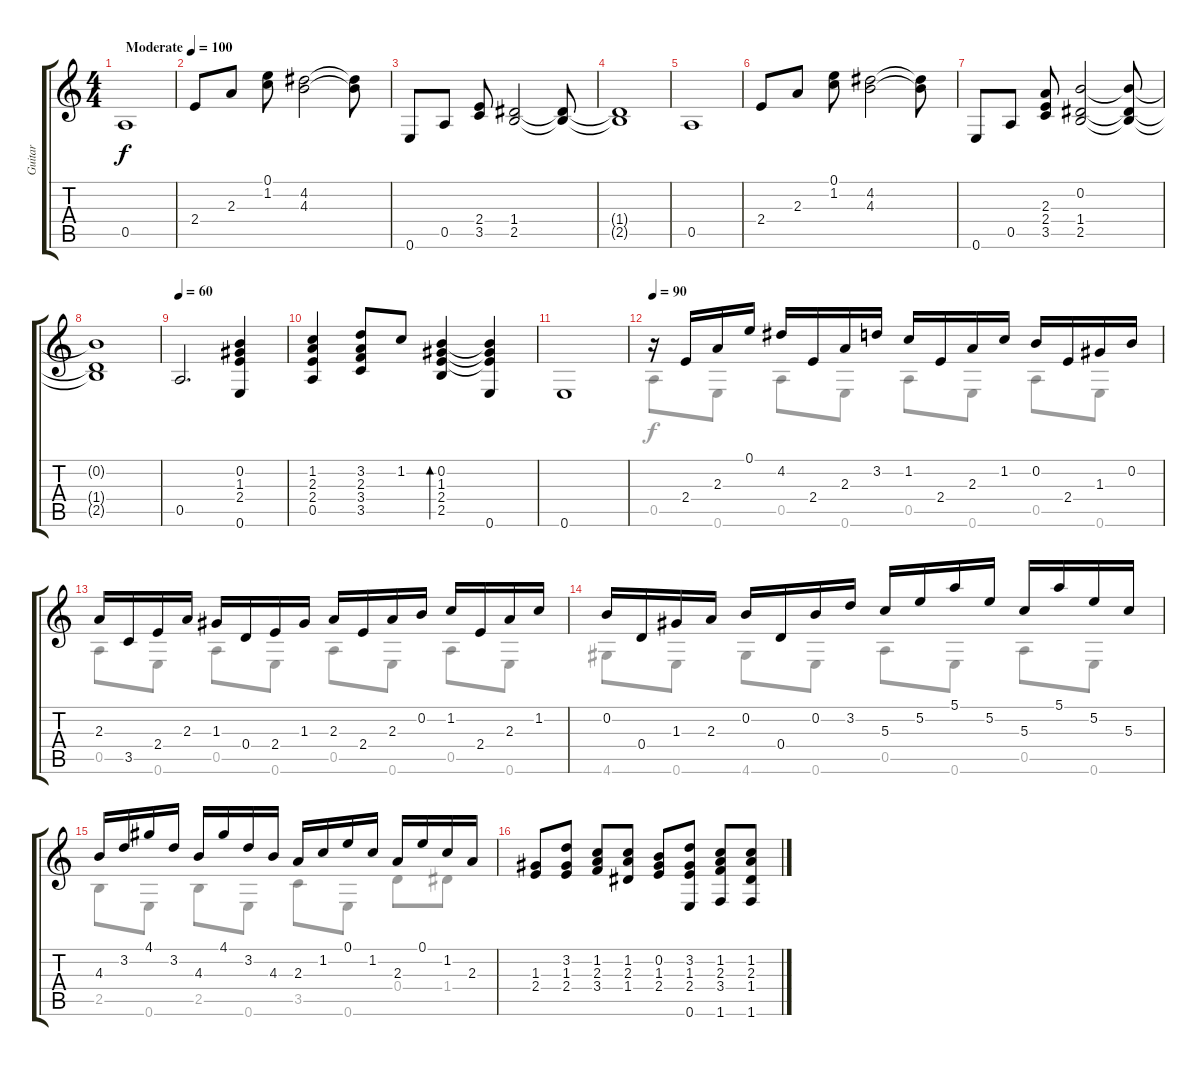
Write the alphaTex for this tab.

\track ("Guitar" "Guitar") {instrument acousticguitarnylon}
\staff {score tabs}
\tuning (E4 B3 G3 D3 A2 E2) {hide}
\voice
\ts (4 4)
\tempo (100 "Moderate")
\clef g2
\ks c
0.5.1{dy f instrument acousticguitarnylon} |
2.4.8 2.3.8 (0.1 1.2).8 (4.2 4.3).2 (4.2{t} 4.3{t}).8 |
0.6.8 0.5.8 (2.4 3.5).8 (1.4 2.5).2 (1.4{t} 2.5{t}).8 |
(1.4{t} 2.5{t}).1 |
0.5.1 |
2.4.8 2.3.8 (0.1 1.2).8 (4.2 4.3).2 (4.2{t} 4.3{t}).8 |
0.6.8 0.5.8 (2.3 2.4 3.5).8 (0.2 1.4 2.5).2 (0.2{t} 1.4{t} 2.5{t}).8 |
(0.2{t} 1.4{t} 2.5{t}).1 |
\tempo 60
0.5.2{d} (0.2 1.3 2.4 0.6).4 |
(1.2 2.3 2.4 0.5).4 (3.2 2.3 3.4 3.5).8 1.2.8 (0.2 1.3 2.4 2.5).4{bd 240} (0.2{t} 1.3{t} 2.4{t} 0.6).4 |
0.6.1 |
\tempo 90
r.16 2.4.16 2.3.16 0.1.16 4.2.16 2.4.16 2.3.16 3.2.16 1.2.16 2.4.16 2.3.16 1.2.16 0.2.16 2.4.16 1.3.16 0.2.16 |
2.3.16 3.5.16 2.4.16 2.3.16 1.3.16 0.4.16 2.4.16 1.3.16 2.3.16 2.4.16 2.3.16 0.2.16 1.2.16 2.4.16 2.3.16 1.2.16 |
0.2.16 0.4.16 1.3.16 2.3.16 0.2.16 0.4.16 0.2.16 3.2.16 5.3.16 5.2.16 5.1.16 5.2.16 5.3.16 5.1.16 5.2.16 5.3.16 |
4.3.16 3.2.16 4.1.16 3.2.16 4.3.16 4.1.16 3.2.16 4.3.16 2.3.16 1.2.16 0.1.16 1.2.16 2.3.16 0.1.16 1.2.16 2.3.16 |
(1.3 2.4).8 (3.2 1.3 2.4).8 (1.2 2.3 3.4).8 (1.2 2.3 1.4).8 (0.2 1.3 2.4).8 (3.2 1.3 2.4 0.6).8 (1.2 2.3 3.4 1.6).8 (1.2 2.3 1.4 1.6).8
\voice
\clef g2
\ottava regular
\simile none
\ks c
|
|
|
|
|
|
|
|
|
|
|
0.5.8 0.6.8 0.5.8 0.6.8 0.5.8 0.6.8 0.5.8 0.6.8 |
0.5.8 0.6.8 0.5.8 0.6.8 0.5.8 0.6.8 0.5.8 0.6.8 |
4.6.8 0.6.8 4.6.8 0.6.8 0.5.8 0.6.8 0.5.8 0.6.8 |
2.5.8 0.6.8 2.5.8 0.6.8 3.5.8 0.6.8 0.4.8 1.4.8 |
